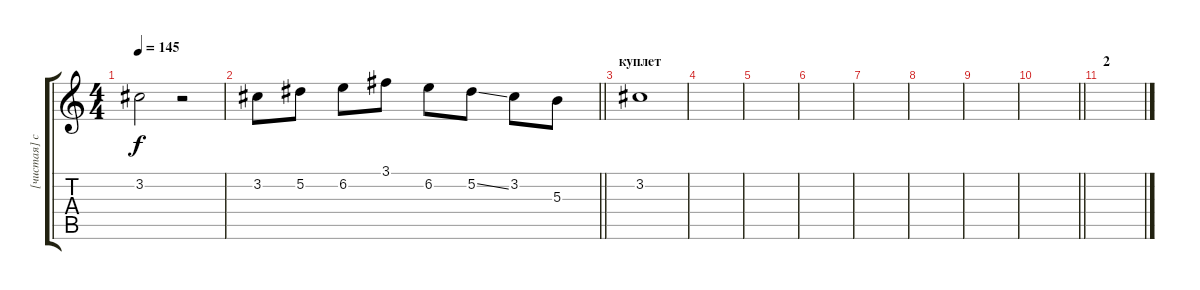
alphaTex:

\track ("[чистая] соло" "[чистая] с") {instrument acousticguitarsteel}
\staff {score tabs}
\tuning (Eb4 Bb3 Gb3 Db3 Ab2 Eb2) {hide}
\ts (4 4)
\tempo 145
\clef g2
\ks c
3.2.2{dy f} r.2 |
\barLineRight lightlight
3.2.8 5.2.8 6.2.8 3.1.8 6.2.8 5.2{ss}.8 3.2.8 5.3.8 |
\section ("" "куплет")
3.2.1 |
|
|
|
|
|
|
\barLineRight lightlight
|
\section ("" "2")
